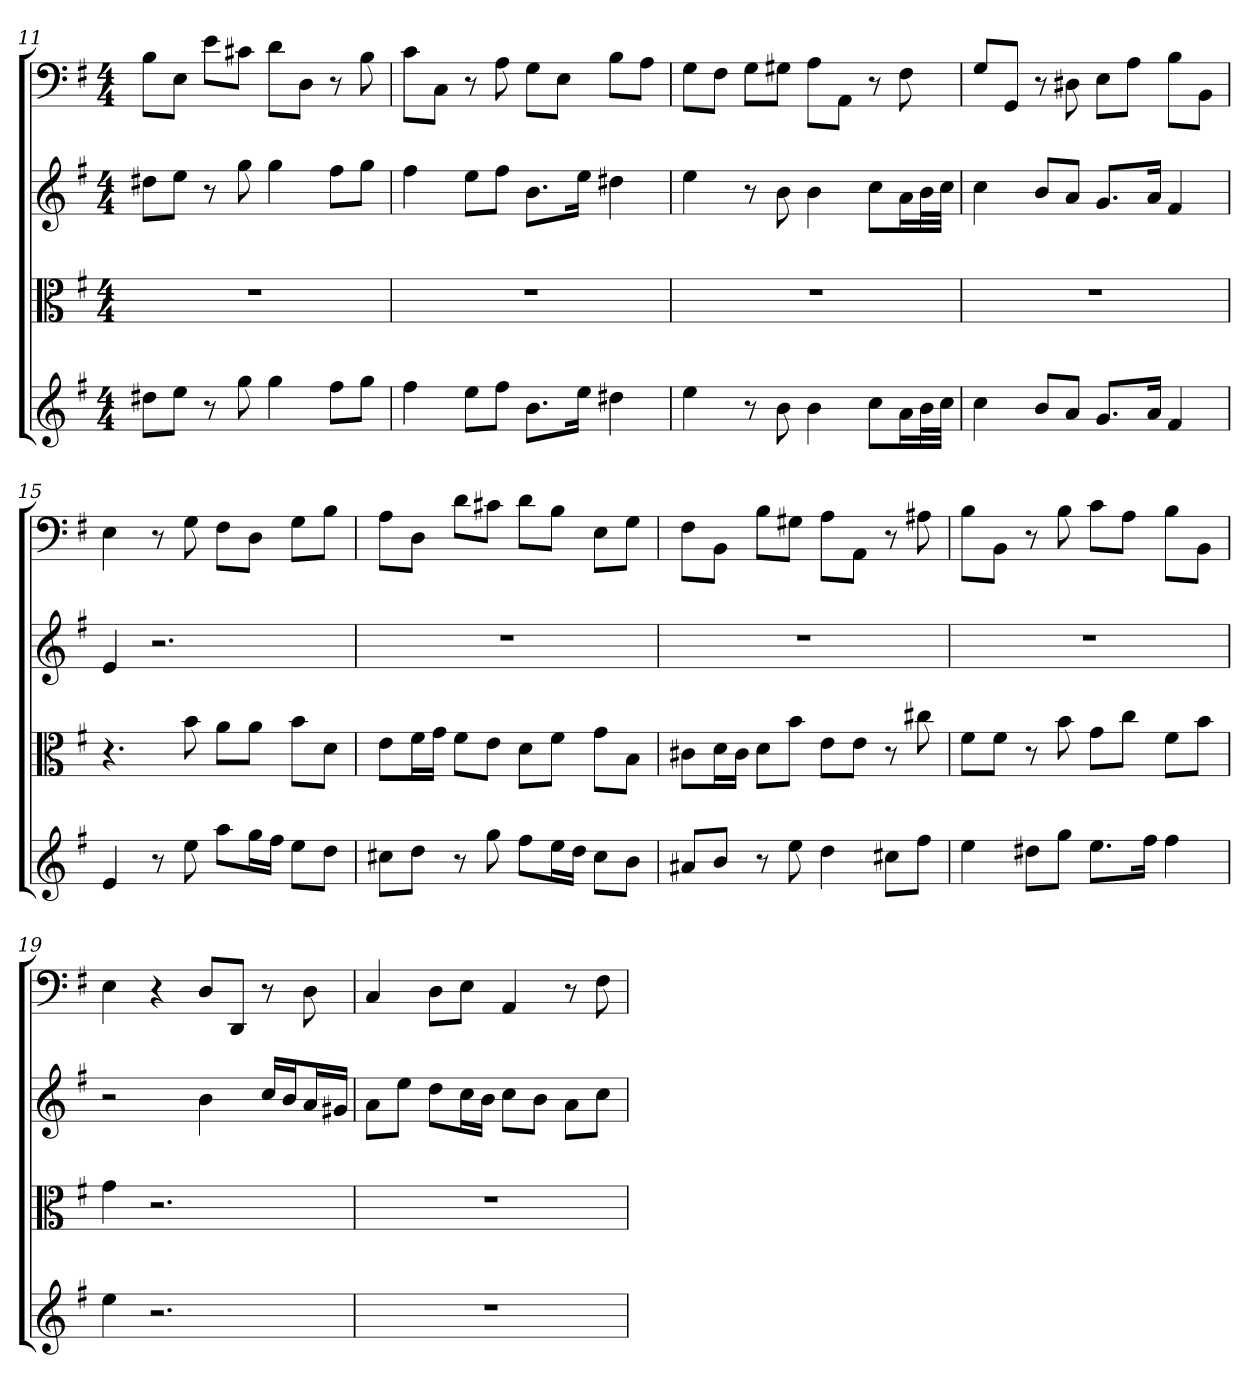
**kern	**kern	**kern	**kern
*part4	*part3	*part2	*part1
*staff4	*staff3	*staff2	*staff1
*	*clefC3	*	*clefF4
*k[f#]	*k[f#]	*k[f#]	*k[f#]
*e:	*e:	*e:	*e:
*M4/4	*M4/4	*M4/4	*M4/4
=11	=11	=11	=11
8dd#XL	1r	8dd#XL	8B\L
8eeJ	.	8eeJ	8E\J
8r	.	8r	8e\L
8gg	.	8gg	8c#X\J
4gg	.	4gg	8d\L
.	.	.	8D\J
8ff#L	.	8ff#L	8r
8ggJ	.	8ggJ	8B
=12	=12	=12	=12
4ff#	1r	4ff#	8c\L
.	.	.	8C\J
8eeL	.	8eeL	8r
8ff#J	.	8ff#J	8A
8.bL	.	8.bL	8G\L
.	.	.	8E\J
16eeJk	.	16eeJk	.
4dd#X	.	4dd#X	8B\L
.	.	.	8A\J
=13	=13	=13	=13
4ee	1r	4ee	8G\L
.	.	.	8F#\J
8r	.	8r	8G\L
8b	.	8b	8G#X\J
4b	.	4b	8A\L
.	.	.	8AA\J
8ccL	.	8ccL	8r
16aL	.	16aL	8F#
32bL	.	32bL	.
32ccJJJ	.	32ccJJJ	.
=14	=14	=14	=14
4cc	1r	4cc	8G/L
.	.	.	8GG/J
8bL	.	8bL	8r
8aJ	.	8aJ	8D#X
8.gL	.	8.gL	8E\L
.	.	.	8A\J
16aJk	.	16aJk	.
4f#	.	4f#	8B\L
.	.	.	8BB\J
=15	=15	=15	=15
4e	4.r	4e	4E
8r	.	2.r	8r
8ee	8b	.	8G
8aaL	8a\L	.	8F#\L
16ggL	8a\J	.	8D\J
16ff#JJ	.	.	.
8eeL	8b\L	.	8G\L
8ddJ	8d\J	.	8B\J
=16	=16	=16	=16
8cc#XL	8e\L	1r	8A\L
8ddJ	16f#\L	.	8D\J
.	16g\JJ	.	.
8r	8f#\L	.	8d\L
8gg	8e\J	.	8c#X\J
8ff#L	8d\L	.	8d\L
16eeL	8f#\J	.	8B\J
16ddJJ	.	.	.
8cc#L	8g\L	.	8E\L
8bJ	8B\J	.	8G\J
=17	=17	=17	=17
8a#XL	8c#X\L	1r	8F#\L
8bJ	16d\L	.	8BB\J
.	16c#\JJ	.	.
8r	8d\L	.	8B\L
8ee	8b\J	.	8G#X\J
4dd	8e\L	.	8A\L
.	8e\J	.	8AA\J
8cc#XL	8r	.	8r
8ff#J	8cc#X	.	8A#X
=18	=18	=18	=18
4ee	8f#\L	1r	8B\L
.	8f#\J	.	8BB\J
8dd#XL	8r	.	8r
8ggJ	8b	.	8B
8.eeL	8g\L	.	8c\L
.	8cc\J	.	8A\J
16ff#Jk	.	.	.
4ff#	8f#\L	.	8B\L
.	8b\J	.	8BB\J
=19	=19	=19	=19
4ee	4g	2r	4E
2.r	2.r	.	4r
.	.	4b	8D/L
.	.	.	8DD/J
.	.	16ccLL	8r
.	.	16bJ	.
.	.	16aL	8D
.	.	16g#XJJ	.
=20	=20	=20	=20
1r	1r	8aL	4C
.	.	8eeJ	.
.	.	8ddL	8D\L
.	.	16ccL	8E\J
.	.	16bJJ	.
.	.	8ccL	4AA
.	.	8bJ	.
.	.	8aL	8r
.	.	8ccJ	8F#
=	=	=	=
*-	*-	*-	*-
